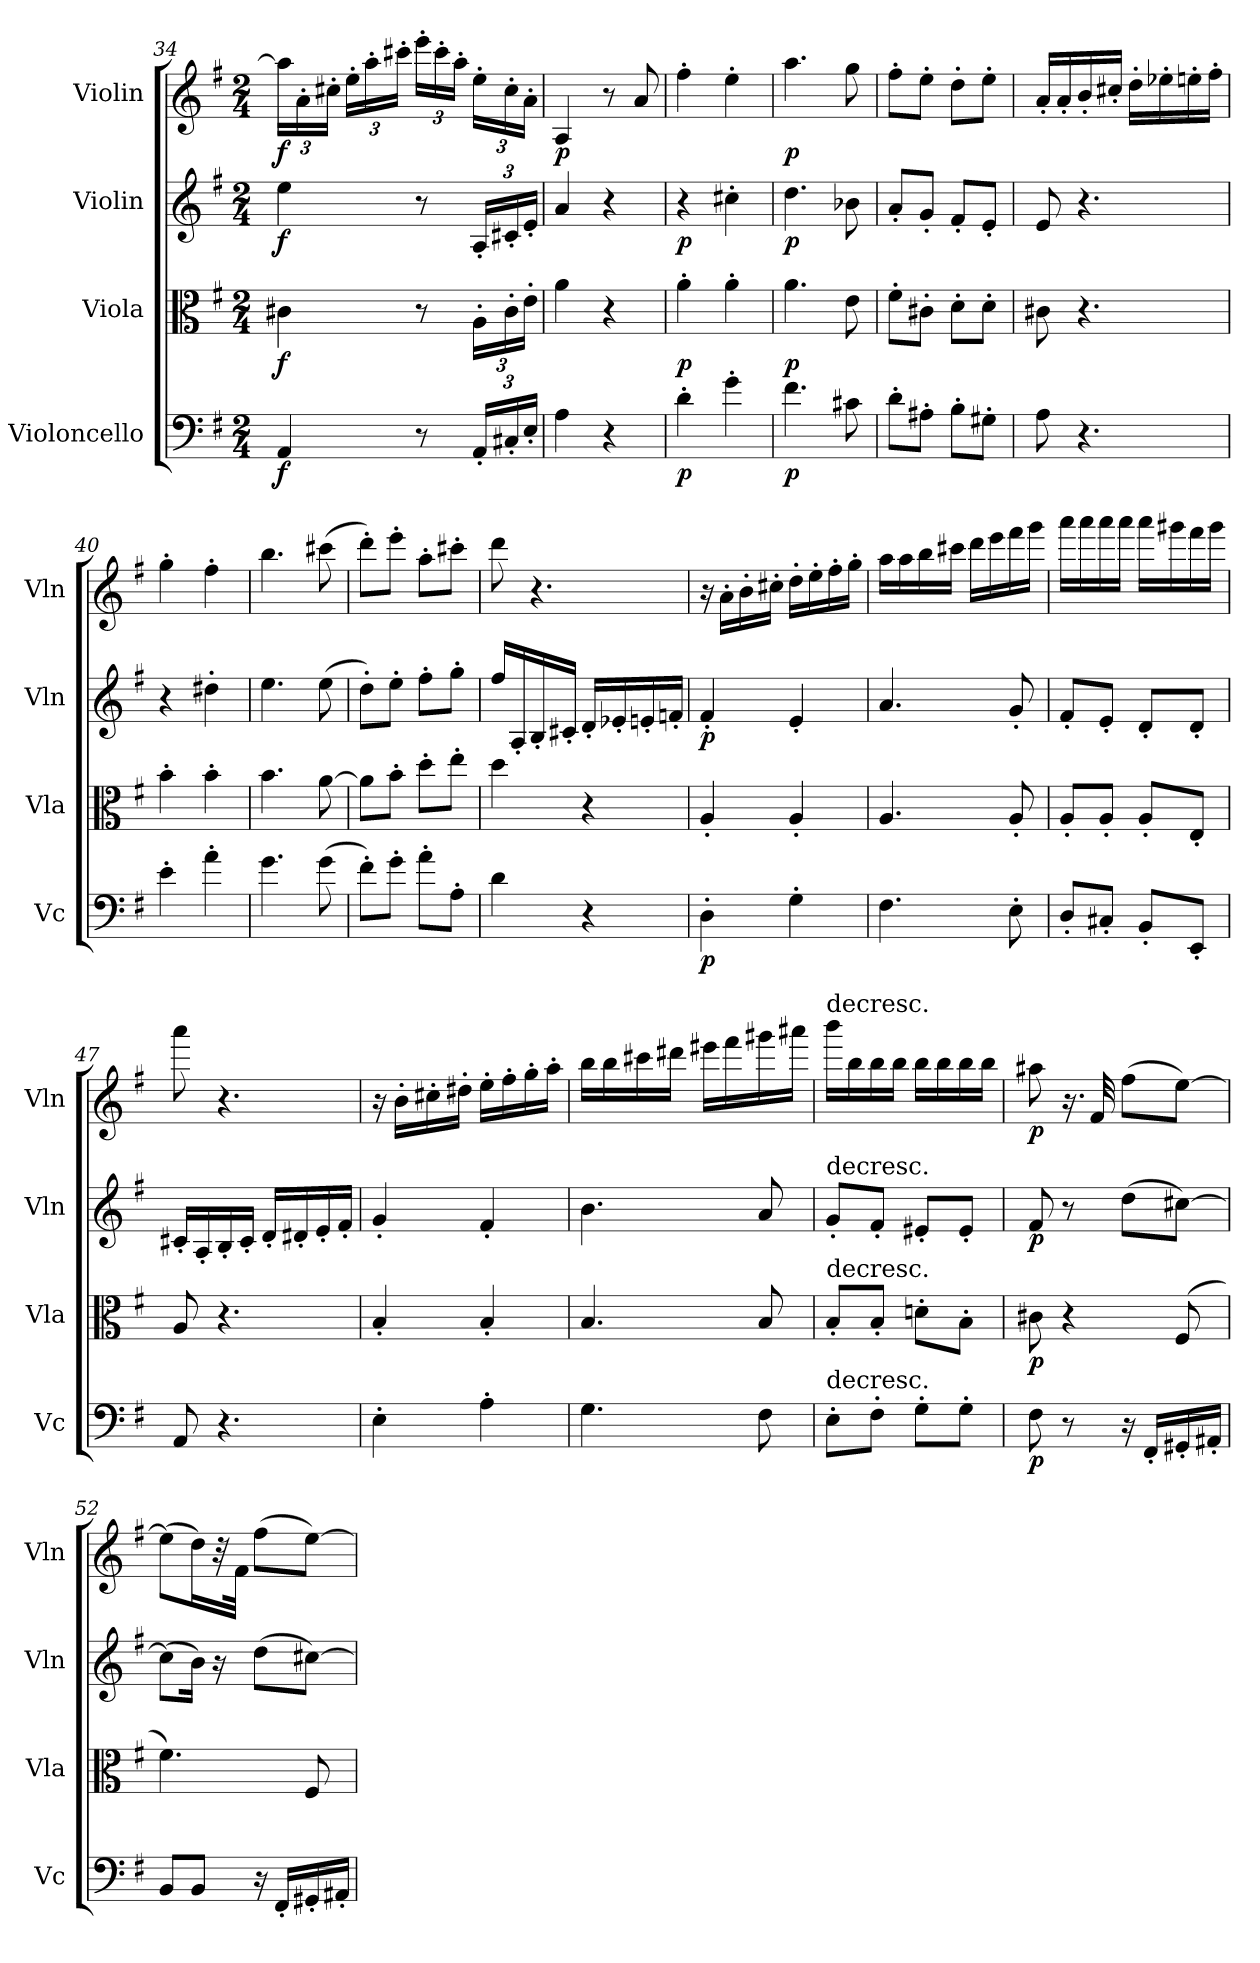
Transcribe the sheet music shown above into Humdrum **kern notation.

**kern	**dynam	**kern	**dynam	**kern	**dynam	**kern	**dynam
*part4	*part4	*part3	*part3	*part2	*part2	*part1	*part1
*staff4	*staff4	*staff3	*staff3	*staff2	*staff2	*staff1	*staff1
*I"Violoncello	*	*I"Viola	*	*I"Violin	*	*I"Violin	*
*I'Vc	*	*I'Vla	*	*I'Vln	*	*I'Vln	*
*clefF4	*	*clefC3	*	*clefG2	*	*clefG2	*
*k[f#]	*	*k[f#]	*	*k[f#]	*	*k[f#]	*
*G:	*	*G:	*	*G:	*	*G:	*
*M2/4	*	*M2/4	*	*M2/4	*	*M2/4	*
=34	=34	=34	=34	=34	=34	=34	=34
4AA/	f	4c#X\	f	4ee\	f	24aa\LL]	f
.	.	.	.	.	.	24a'\	.
.	.	.	.	.	.	24cc#X'\JJ	.
.	.	.	.	.	.	24ee'\LL	.
.	.	.	.	.	.	24aa'\	.
.	.	.	.	.	.	24ccc#X'\JJ	.
8r	.	8r	.	8r	.	24eee'\LL	.
.	.	.	.	.	.	24ccc#'\	.
.	.	.	.	.	.	24aa'\JJ	.
24AA'/LL	.	24A'\LL	.	24A'/LL	.	24ee'\LL	.
24C#X'/	.	24c#'\	.	24c#X'/	.	24cc#'\	.
24E'/JJ	.	24e'\JJ	.	24e'/JJ	.	24a'\JJ	.
=35	=35	=35	=35	=35	=35	=35	=35
4A\	.	4a\	.	4a/	.	4A/	p
4r	.	4r	.	4r	.	8r	.
.	.	.	.	.	.	8a/	.
=36	=36	=36	=36	=36	=36	=36	=36
4d'\	p	4a'\	p	4r	p	4ff#'\	.
4g'\	.	4a'\	.	4cc#X'\	.	4ee'\	.
=37	=37	=37	=37	=37	=37	=37	=37
4.f#\	p	4.a\	p	4.dd\	p	4.aa\	p
8c#X\	.	8e\	.	8b-X\	.	8gg\	.
=38	=38	=38	=38	=38	=38	=38	=38
8d'\L	.	8f#'\L	.	8a'/L	.	8ff#'\L	.
8A#X'\J	.	8c#X'\J	.	8g'/J	.	8ee'\J	.
8B'\L	.	8d'\L	.	8f#'/L	.	8dd'\L	.
8G#X'\J	.	8d'\J	.	8e'/J	.	8ee'\J	.
=39	=39	=39	=39	=39	=39	=39	=39
8A\	.	8c#X\	.	8e/	.	16a'/LL	.
.	.	.	.	.	.	16a'/	.
4.r	.	4.r	.	4.r	.	16b'/	.
.	.	.	.	.	.	16cc#X'/JJ	.
.	.	.	.	.	.	16dd'\LL	.
.	.	.	.	.	.	16ee-X'\	.
.	.	.	.	.	.	16een'\	.
.	.	.	.	.	.	16ff#'\JJ	.
=40	=40	=40	=40	=40	=40	=40	=40
4e'\	.	4b'\	.	4r	.	4gg'\	.
4a'\	.	4b'\	.	4dd#X'\	.	4ff#'\	.
=41	=41	=41	=41	=41	=41	=41	=41
4.g\	.	4.b\	.	4.ee\	.	4.bb\	.
(8g\	.	[8a\	.	(8ee\	.	(8ccc#X\	.
=42	=42	=42	=42	=42	=42	=42	=42
8f#'\L)	.	8a\L]	.	8dd'\L)	.	8ddd'\L)	.
8g'\J	.	8b'\J	.	8ee'\J	.	8eee'\J	.
8a'\L	.	8dd'\L	.	8ff#'\L	.	8aa'\L	.
8A'\J	.	8ee'\J	.	8gg'\J	.	8ccc#X'\J	.
=43	=43	=43	=43	=43	=43	=43	=43
4d\	.	4dd\	.	16ff#/LL	.	8ddd\	.
.	.	.	.	16A'/	.	.	.
.	.	.	.	16B'/	.	4.r	.
.	.	.	.	16c#X'/JJ	.	.	.
4r	.	4r	.	16d'/LL	.	.	.
.	.	.	.	16e-X'/	.	.	.
.	.	.	.	16en'/	.	.	.
.	.	.	.	16fn'/JJ	.	.	.
=44	=44	=44	=44	=44	=44	=44	=44
4D'\	p	4A'/	.	4f#'/	p	16r	.
.	.	.	.	.	.	16a'\LL	.
.	.	.	.	.	.	16b'\	.
.	.	.	.	.	.	16cc#X'\JJ	.
4G'\	.	4A'/	.	4e'/	.	16dd'\LL	.
.	.	.	.	.	.	16ee'\	.
.	.	.	.	.	.	16ff#'\	.
.	.	.	.	.	.	16gg'\JJ	.
=45	=45	=45	=45	=45	=45	=45	=45
4.F#\	.	4.A/	.	4.a/	.	16aa\LL	.
.	.	.	.	.	.	16aa\	.
.	.	.	.	.	.	16bb\	.
.	.	.	.	.	.	16ccc#X\JJ	.
.	.	.	.	.	.	16ddd\LL	.
.	.	.	.	.	.	16eee\	.
8E'\	.	8A'/	.	8g'/	.	16fff#\	.
.	.	.	.	.	.	16ggg\JJ	.
=46	=46	=46	=46	=46	=46	=46	=46
8D'/L	.	8A'/L	.	8f#'/L	.	16aaa\LL	.
.	.	.	.	.	.	16aaa\	.
8C#X'/J	.	8A'/J	.	8e'/J	.	16aaa\	.
.	.	.	.	.	.	16aaa\JJ	.
8BB'/L	.	8A'/L	.	8d'/L	.	16aaa\LL	.
.	.	.	.	.	.	16ggg#X\	.
8EE'/J	.	8E'/J	.	8d'/J	.	16fff#\	.
.	.	.	.	.	.	16ggg#\JJ	.
=47	=47	=47	=47	=47	=47	=47	=47
8AA/	.	8A/	.	16c#X'/LL	.	8aaa\	.
.	.	.	.	16A'/	.	.	.
4.r	.	4.r	.	16B'/	.	4.r	.
.	.	.	.	16c#'/JJ	.	.	.
.	.	.	.	16d'/LL	.	.	.
.	.	.	.	16d#X'/	.	.	.
.	.	.	.	16e'/	.	.	.
.	.	.	.	16f#'/JJ	.	.	.
=48	=48	=48	=48	=48	=48	=48	=48
4E'\	.	4B'/	.	4g'/	.	16r	.
.	.	.	.	.	.	16b'\LL	.
.	.	.	.	.	.	16cc#X'\	.
.	.	.	.	.	.	16dd#X'\JJ	.
4A'\	.	4B'/	.	4f#'/	.	16ee'\LL	.
.	.	.	.	.	.	16ff#'\	.
.	.	.	.	.	.	16gg'\	.
.	.	.	.	.	.	16aa'\JJ	.
=49	=49	=49	=49	=49	=49	=49	=49
4.G\	.	4.B/	.	4.b\	.	16bb\LL	.
.	.	.	.	.	.	16bb\	.
.	.	.	.	.	.	16ccc#X\	.
.	.	.	.	.	.	16ddd#X\JJ	.
.	.	.	.	.	.	16eee#X\LL	.
.	.	.	.	.	.	16fff#\	.
8F#\	.	8B/	.	8a/	.	16ggg#X\	.
.	.	.	.	.	.	16aaa#X\JJ	.
=50	=50	=50	=50	=50	=50	=50	=50
!	!	!	!	!	!	!LO:TX:t=decresc.	!
!	!	!	!	!LO:TX:t=decresc.	!	!	!
!	!	!LO:TX:t=decresc.	!	!	!	!	!
!LO:TX:t=decresc.	!	!	!	!	!	!	!
8E'\L	.	8B'/L	.	8g'/L	.	16bbb\LL	.
.	.	.	.	.	.	16bb\	.
8F#'\J	.	8B'/J	.	8f#'/J	.	16bb\	.
.	.	.	.	.	.	16bb\JJ	.
8G'\L	.	8dn'\L	.	8e#X'/L	.	16bb\LL	.
.	.	.	.	.	.	16bb\	.
8G'\J	.	8B'\J	.	8e#'/J	.	16bb\	.
.	.	.	.	.	.	16bb\JJ	.
=51	=51	=51	=51	=51	=51	=51	=51
8F#\	p	8c#X\	p	8f#/	p	8aa#X\	p
8r	.	4r	.	8r	.	16.r	.
.	.	.	.	.	.	32f#/	.
16r	.	.	.	(8dd\L	.	(8ff#\L	.
16FF#'/LL	.	.	.	.	.	.	.
16GG#X'/	.	(8F#/	.	[8cc#X\J)	.	[8ee\J)	.
16AA#X'/JJ	.	.	.	.	.	.	.
=52	=52	=52	=52	=52	=52	=52	=52
8BB/L	.	4.f#\)	.	(8cc#\L]	.	(8ee\L]	.
8BB/J	.	.	.	16b\Jk)	.	16dd\L)	.
.	.	.	.	16r	.	32r	.
.	.	.	.	.	.	32f#\JJk	.
16r	.	.	.	(8dd\L	.	(8ff#\L	.
16FF#'/LL	.	.	.	.	.	.	.
16GG#X'/	.	8F#/	.	[8cc#X\J)	.	[8ee\J)	.
16AA#X'/JJ	.	.	.	.	.	.	.
=	=	=	=	=	=	=	=
*-	*-	*-	*-	*-	*-	*-	*-
